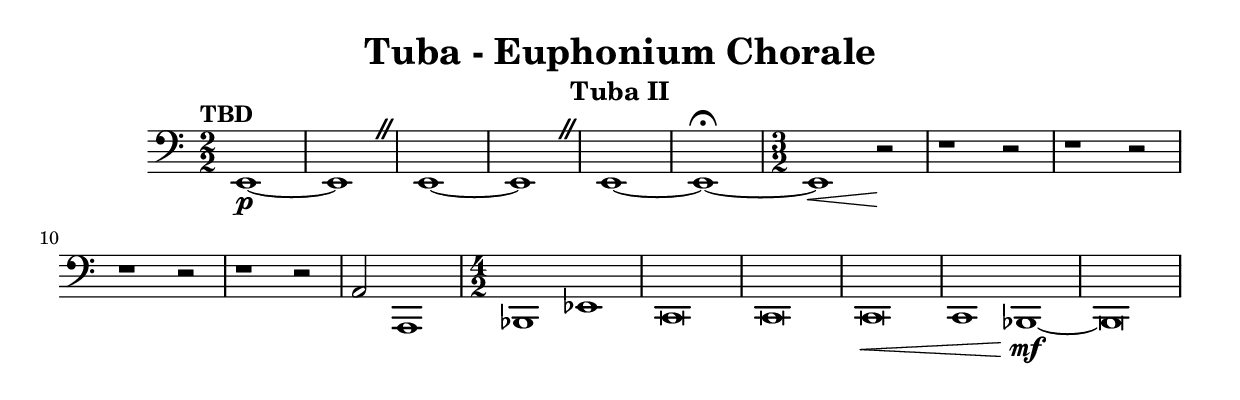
\version "2.18.2"
\language "english"

\header {
  title = "Tuba - Euphonium Chorale"
  instrument = "Tuba II"
}

tubatwo = 
  \relative c, {
    \clef "bass"
    \time 2/2
    \numericTimeSignature
    \tempo "TBD"
    
    \override BreathingSign.text = \markup { \musicglyph #"scripts.caesura.straight" }
    
    e1\p~ | e \breathe | e1~ | e \breathe | e1~ | e~ \fermata |
    
    \time 3/2
    
    e\< r2\! | r1 r2 | r1 r2 | r1 r2 | r1 r2 | a2 a,1 | 
    
    \time 4/2
    
    bf1 ef | c\breve | c | c\< | c1 bf1~\mf | bf\breve~ | 
  }
  
{\new Staff \tubatwo}